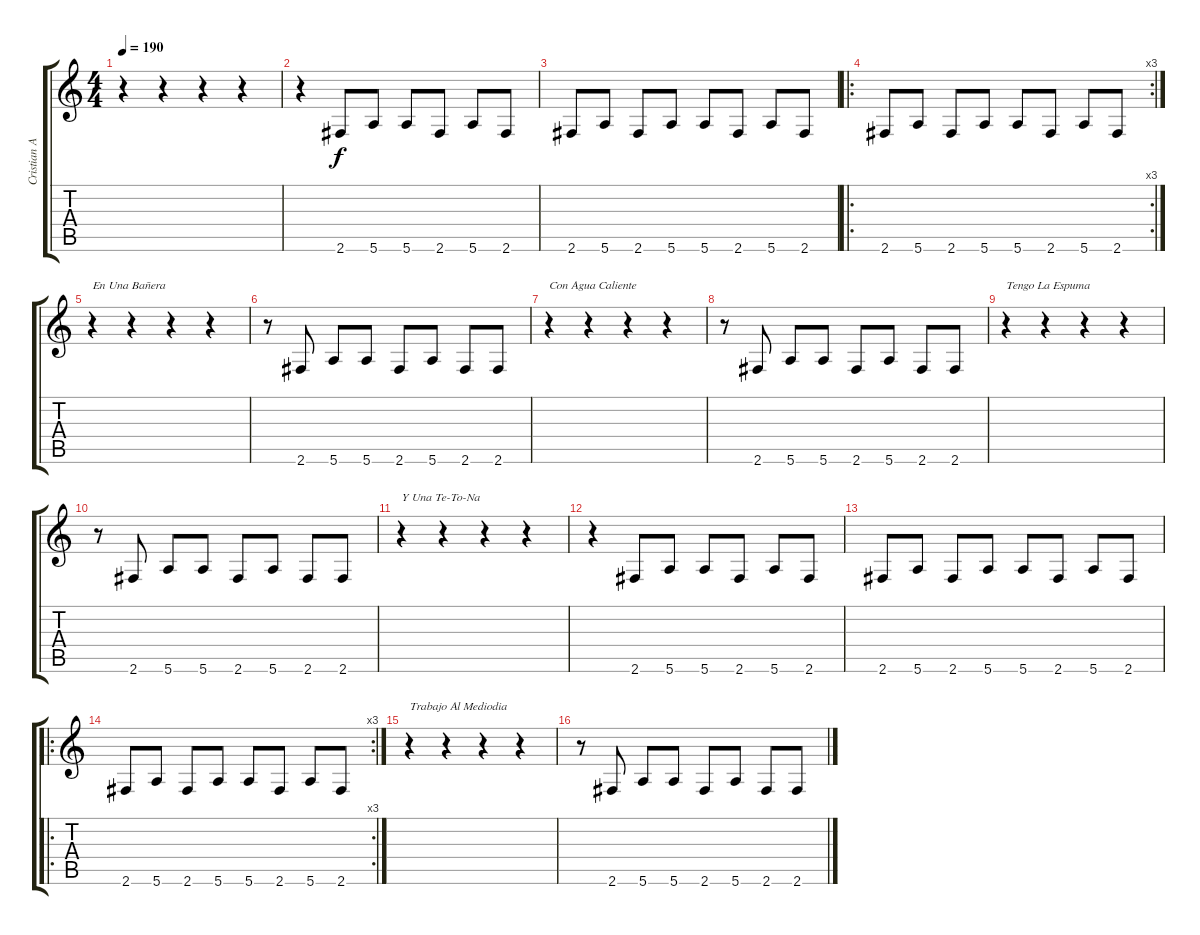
\track ("Cristian Aldana" "Cristian A") {instrument distortionguitar}
\staff {score tabs}
\tuning (E4 B3 G3 D3 A2 E2) {hide}
\ts (4 4)
\tempo 190
\clef g2
\ks c
r.4{dy f instrument distortionguitar} r.4 r.4 r.4 |
r.4 2.6.8 5.6.8 5.6.8 2.6.8 5.6.8 2.6.8 |
2.6.8 5.6.8 2.6.8 5.6.8 5.6.8 2.6.8 5.6.8 2.6.8 |
\ro
\rc 3
2.6.8 5.6.8 2.6.8 5.6.8 5.6.8 2.6.8 5.6.8 2.6.8 |
r.4{txt "En Una Bañera"} r.4 r.4 r.4 |
r.8 2.6.8 5.6.8 5.6.8 2.6.8 5.6.8 2.6.8 2.6.8 |
r.4{txt "Con Agua Caliente"} r.4 r.4 r.4 |
r.8 2.6.8 5.6.8 5.6.8 2.6.8 5.6.8 2.6.8 2.6.8 |
r.4{txt "Tengo La Espuma"} r.4 r.4 r.4 |
r.8 2.6.8 5.6.8 5.6.8 2.6.8 5.6.8 2.6.8 2.6.8 |
r.4{txt "Y Una Te-To-Na"} r.4 r.4 r.4 |
r.4 2.6.8 5.6.8 5.6.8 2.6.8 5.6.8 2.6.8 |
2.6.8 5.6.8 2.6.8 5.6.8 5.6.8 2.6.8 5.6.8 2.6.8 |
\ro
\rc 3
2.6.8 5.6.8 2.6.8 5.6.8 5.6.8 2.6.8 5.6.8 2.6.8 |
r.4{txt "Trabajo Al Mediodia"} r.4 r.4 r.4 |
r.8 2.6.8 5.6.8 5.6.8 2.6.8 5.6.8 2.6.8 2.6.8
